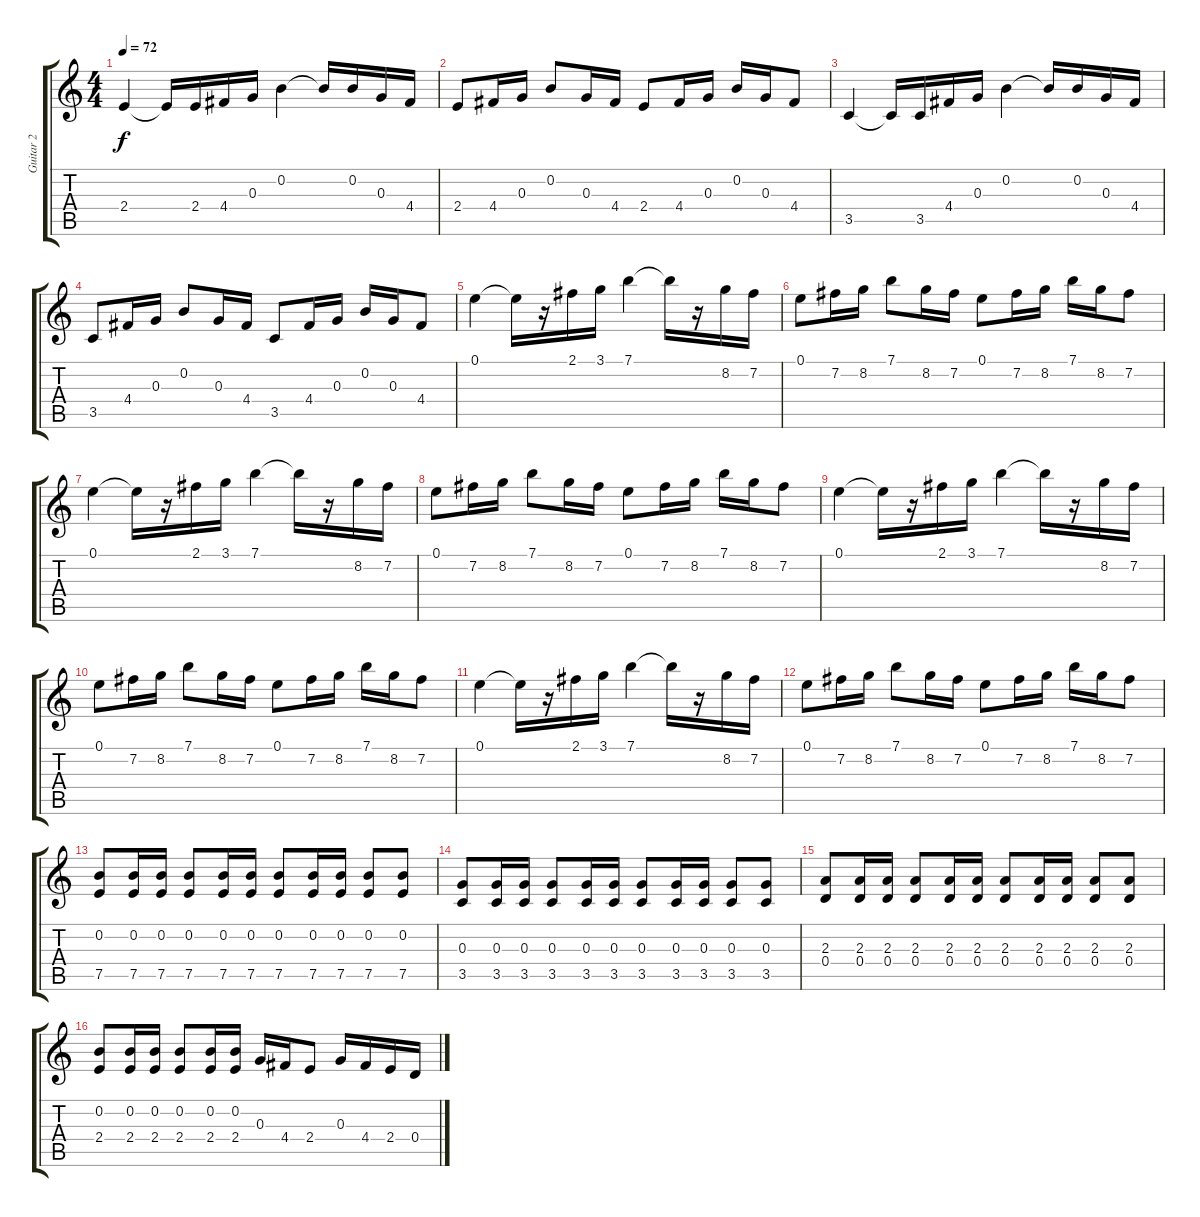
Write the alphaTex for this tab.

\track ("Guitar 2" "Guitar 2") {instrument electricguitarjazz}
\staff {score tabs}
\tuning (E4 B3 G3 D3 A2 E2) {hide}
\ts (4 4)
\tempo 72
\clef g2
\ks c
2.4.4{dy f} 2.4{t}.16 2.4.16 4.4.16 0.3.16 0.2.4 0.2{t}.16 0.2.16 0.3.16 4.4.16 |
2.4.8 4.4.16 0.3.16 0.2.8 0.3.16 4.4.16 2.4.8 4.4.16 0.3.16 0.2.16 0.3.16 4.4.8 |
3.5.4 3.5{t}.16 3.5.16 4.4.16 0.3.16 0.2.4 0.2{t}.16 0.2.16 0.3.16 4.4.16 |
3.5.8 4.4.16 0.3.16 0.2.8 0.3.16 4.4.16 3.5.8 4.4.16 0.3.16 0.2.16 0.3.16 4.4.8 |
0.1.4 0.1{t}.16 r.16 2.1.16 3.1.16 7.1.4 7.1{t}.16 r.16 8.2.16 7.2.16 |
0.1.8 7.2.16 8.2.16 7.1.8 8.2.16 7.2.16 0.1.8 7.2.16 8.2.16 7.1.16 8.2.16 7.2.8 |
0.1.4 0.1{t}.16 r.16 2.1.16 3.1.16 7.1.4 7.1{t}.16 r.16 8.2.16 7.2.16 |
0.1.8 7.2.16 8.2.16 7.1.8 8.2.16 7.2.16 0.1.8 7.2.16 8.2.16 7.1.16 8.2.16 7.2.8 |
0.1.4 0.1{t}.16 r.16 2.1.16 3.1.16 7.1.4 7.1{t}.16 r.16 8.2.16 7.2.16 |
0.1.8 7.2.16 8.2.16 7.1.8 8.2.16 7.2.16 0.1.8 7.2.16 8.2.16 7.1.16 8.2.16 7.2.8 |
0.1.4 0.1{t}.16 r.16 2.1.16 3.1.16 7.1.4 7.1{t}.16 r.16 8.2.16 7.2.16 |
0.1.8 7.2.16 8.2.16 7.1.8 8.2.16 7.2.16 0.1.8 7.2.16 8.2.16 7.1.16 8.2.16 7.2.8 |
(0.2 7.5).8 (0.2 7.5).16 (0.2 7.5).16 (0.2 7.5).8 (0.2 7.5).16 (0.2 7.5).16 (0.2 7.5).8 (0.2 7.5).16 (0.2 7.5).16 (0.2 7.5).8 (0.2 7.5).8 |
(0.3 3.5).8 (0.3 3.5).16 (0.3 3.5).16 (0.3 3.5).8 (0.3 3.5).16 (0.3 3.5).16 (0.3 3.5).8 (0.3 3.5).16 (0.3 3.5).16 (0.3 3.5).8 (0.3 3.5).8 |
(2.3 0.4).8 (2.3 0.4).16 (2.3 0.4).16 (2.3 0.4).8 (2.3 0.4).16 (2.3 0.4).16 (2.3 0.4).8 (2.3 0.4).16 (2.3 0.4).16 (2.3 0.4).8 (2.3 0.4).8 |
(0.2 2.4).8 (0.2 2.4).16 (0.2 2.4).16 (0.2 2.4).8 (0.2 2.4).16 (0.2 2.4).16 0.3.16 4.4.16 2.4.8 0.3.16 4.4.16 2.4.16 0.4.16
